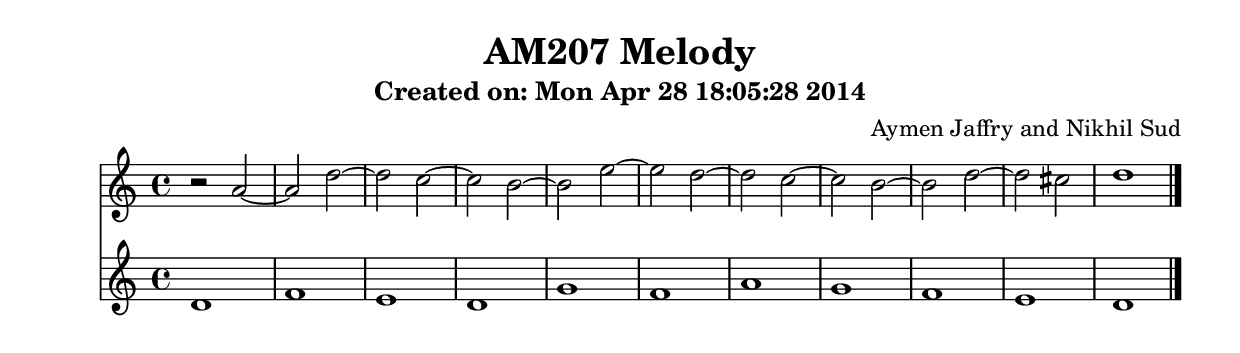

\version "2.12.2"

\header {
    title = "AM207 Melody"
    subtitle = "Created on: Mon Apr 28 18:05:28 2014"
    composer = "Aymen Jaffry and Nikhil Sud"
}

result = {
    <<
    \new Staff
    {
        \time 4/4
        \clef treble
        {
            r2 a'~ a' d''~ d'' c''~ c'' b'~ b' e''~ e'' d''~ d'' c''~ c'' b'~ b' d''~ d'' cis'' d'' 1
        }
    }
    \new Staff
    {
        \time 4/4
        \clef treble
        {
            d' 1 f' e' d' g' f' a' g' f' e' d' \bar "|."
        }
    }
    >>
}

\paper {
    raggedbottom = ##t
    indent = 7. \mm
    linewidth = 183.5 \mm
    betweensystemspace = 25\mm
    betweensystempadding = 0\mm
}

\score{
    \result
    \midi {
        \context {
            \Score
            tempoWholesPerMinute = #(ly:make-moment 160 4)
        }
    }
    \layout {}
}
